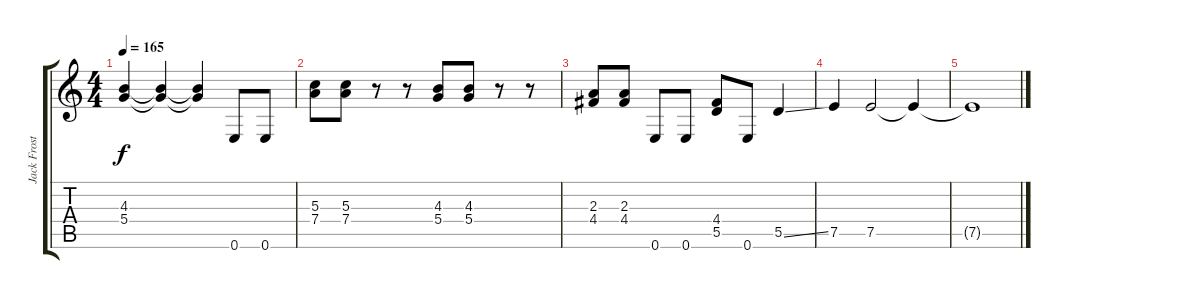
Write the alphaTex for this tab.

\track ("Jack Frost" "Jack Frost") {instrument distortionguitar}
\staff {score tabs}
\tuning (E4 B3 G3 D3 A2 E2) {hide}
\ts (4 4)
\tempo 165
\clef g2
\ks c
(4.3{t} 5.4{t}).4{dy f} (4.3{t} 5.4{t}).4 (4.3{t} 5.4{t}).4 0.6.8 0.6.8 |
(5.3 7.4).8 (5.3 7.4).8 r.8 r.8 (4.3 5.4).8 (4.3 5.4).8 r.8 r.8 |
(2.3 4.4).8 (2.3 4.4).8 0.6.8 0.6.8 (4.4 5.5).8 0.6.8 5.5{ss}.4 |
7.5.4 7.5.2{volume 8} 7.5{t}.4 |
7.5{t}.1
